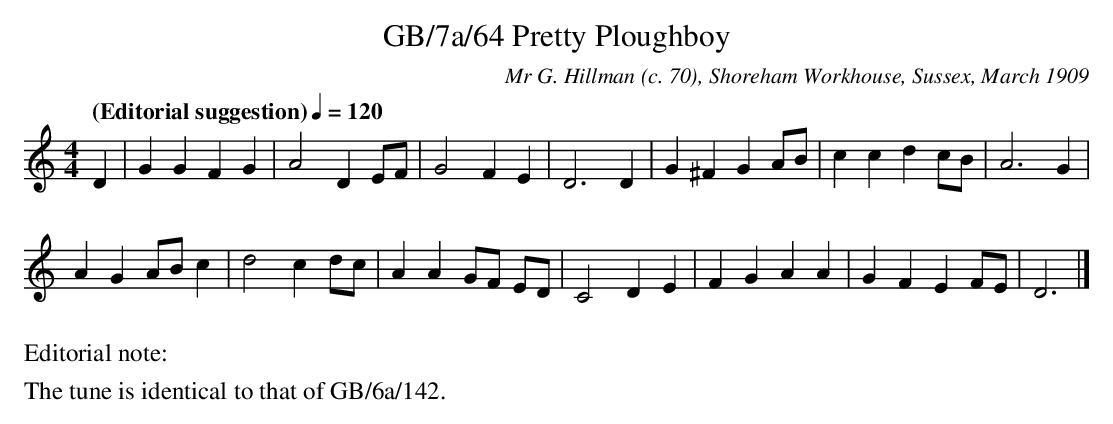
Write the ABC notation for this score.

X:1
T:GB/7a/64 Pretty Ploughboy
C:Mr G. Hillman (c. 70), Shoreham Workhouse, Sussex, March 1909
L:1/4
Q:"(Editorial suggestion)" 1/4=120
M:4/4
K:Ddor
D | G G F G | A2 D E/F/ | G2 F E | D3 D | G ^F G A/B/ | c c d c/B/ | A3 G |
A G A/B/ c | d2 c d/c/ | A A G/F/ E/D/ | C2 D E | F G A A | G F E F/E/ | D3 |]
